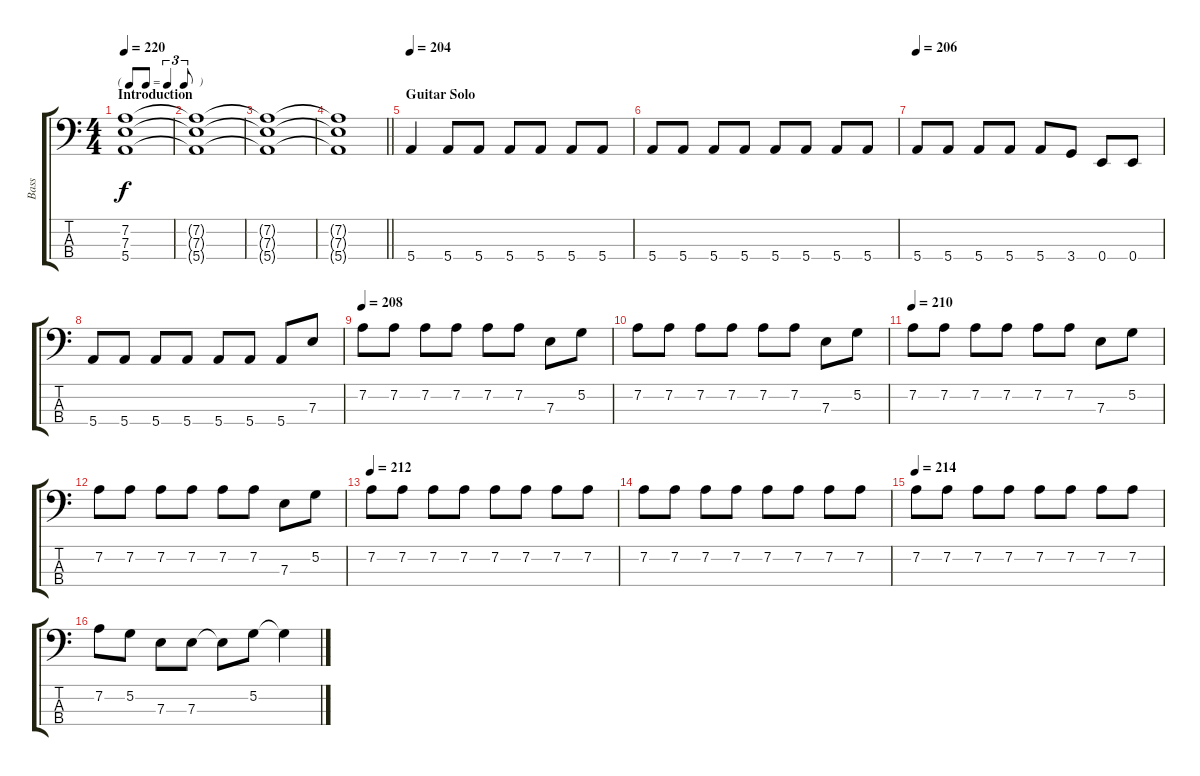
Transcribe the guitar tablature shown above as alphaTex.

\track ("Bass" "Bass") {instrument electricbassfinger}
\staff {score tabs}
\tuning (G2 D2 A1 E1) {hide}
\ts (4 4)
\tf triplet8th
\section ("" "Introduction")
\tempo 220
\tempo 204
\tempo 220
\clef f4
\ks c
(7.2 7.3 5.4).1{dy f instrument electricbassfinger} |
(7.2{t} 7.3{t} 5.4{t}).1 |
(7.2{t} 7.3{t} 5.4{t}).1 |
\barLineRight lightlight
(7.2{t} 7.3{t} 5.4{t}).1 |
\section ("" "Guitar Solo")
\tempo 204
5.4.4 5.4.8 5.4.8 5.4.8 5.4.8 5.4.8 5.4.8 |
5.4.8 5.4.8 5.4.8 5.4.8 5.4.8 5.4.8 5.4.8 5.4.8 |
\tempo 206
5.4.8 5.4.8 5.4.8 5.4.8 5.4.8 3.4.8 0.4.8 0.4.8 |
5.4.8 5.4.8 5.4.8 5.4.8 5.4.8 5.4.8 5.4.8 7.3.8 |
\tempo 208
7.2.8 7.2.8 7.2.8 7.2.8 7.2.8 7.2.8 7.3.8 5.2.8 |
7.2.8 7.2.8 7.2.8 7.2.8 7.2.8 7.2.8 7.3.8 5.2.8 |
\tempo 210
7.2.8 7.2.8 7.2.8 7.2.8 7.2.8 7.2.8 7.3.8 5.2.8 |
7.2.8 7.2.8 7.2.8 7.2.8 7.2.8 7.2.8 7.3.8 5.2.8 |
\tempo 212
7.2.8 7.2.8 7.2.8 7.2.8 7.2.8 7.2.8 7.2.8 7.2.8 |
7.2.8 7.2.8 7.2.8 7.2.8 7.2.8 7.2.8 7.2.8 7.2.8 |
\tempo 214
7.2.8 7.2.8 7.2.8 7.2.8 7.2.8 7.2.8 7.2.8 7.2.8 |
7.2.8 5.2.8 7.3.8 7.3.8 7.3{t}.8 5.2.8 5.2{t}.4
